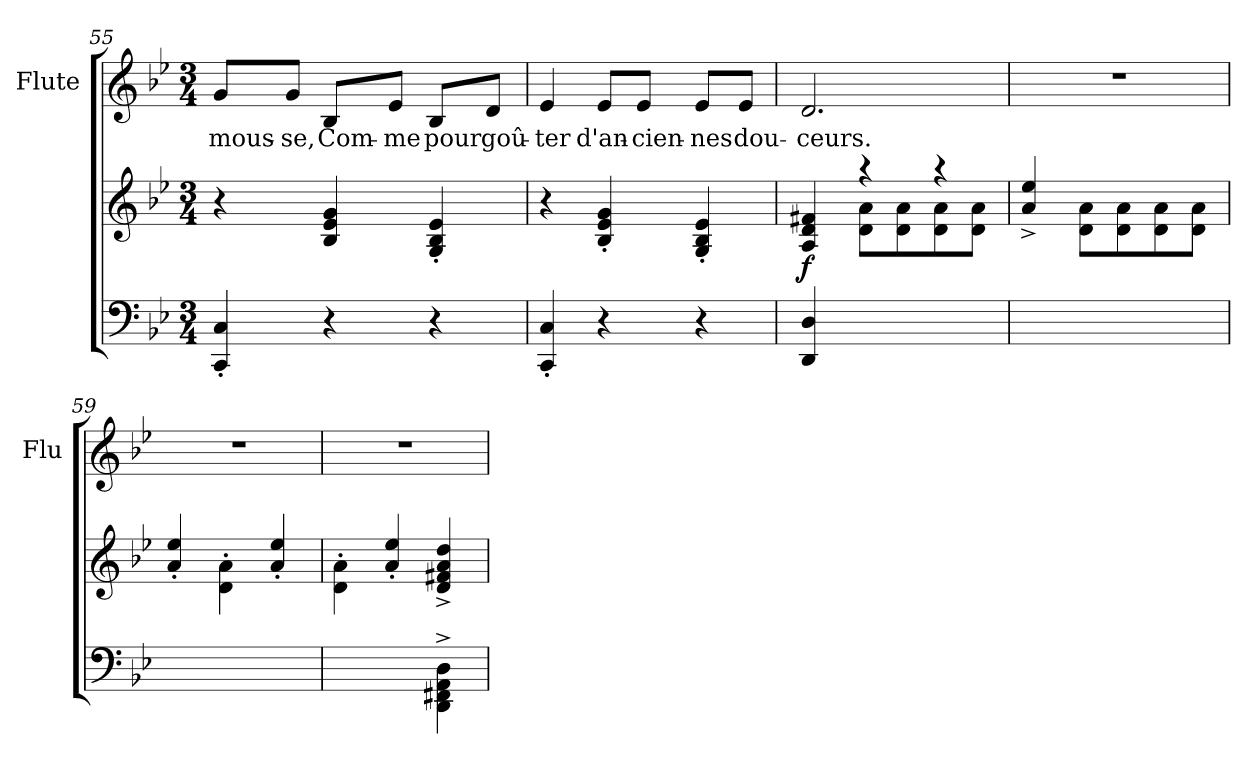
**kern	**kern	**dynam	**kern	**text
*part3	*part2	*part2	*part1	*part1
*staff3	*staff2	*staff2	*staff1	*staff1
*	*	*	*I"Flute	*
*	*	*	*I'Flu	*
*clefF4	*clefG2	*	*clefG2	*
*k[b-e-]	*k[b-e-]	*	*k[b-e-]	*
*B-:	*B-:	*	*B-:	*
*M3/4	*M3/4	*	*M3/4	*
=55	=55	=55	=55	=55
!	!	!	!	!LO:LY:b
4CC/'< 4C/'<	4r	.	8g/L	mous-
!	!	!	!	!LO:LY:b
.	.	.	8g/J	-se,
!	!	!	!	!LO:LY:b
4r	4B-/ 4e-/ 4g/	.	8B-/L	Com-
!	!	!	!	!LO:LY:b
.	.	.	8e-/J	-me
!	!	!	!	!LO:LY:b
4r	4G/'< 4B-/'< 4e-/'<	.	8B-/L	pour
!	!	!	!	!LO:LY:b
.	.	.	8d/J	goû-
!!LO:LB:g=z
=56	=56	=56	=56	=56
!	!	!	!	!LO:LY:b
4CC/'< 4C/'<	4r	.	4e-/	-ter
!	!	!	!	!LO:LY:b
4r	4B-/'< 4e-/'< 4g/'<	.	8e-/L	d'an-
!	!	!	!	!LO:LY:b
.	.	.	8e-/J	-cien-
!	!	!	!	!LO:LY:b
4r	4G/'< 4B-/'< 4e-/'<	.	8e-/L	-nes
!	!	!	!	!LO:LY:b
.	.	.	8e-/J	dou-
=57	=57	=57	=57	=57
*	*^	*	*	*
!	!	!	!LO:DY:b	!	!LO:LY:b
4DD/ 4D/	4A/ 4d/ 4f#X/	4ryy	f	2.d/	-ceurs.
2ryy	4raa	8d\ 8a\L	.	.	.
.	.	8d\ 8a\	.	.	.
.	4raa	8d\ 8a\	.	.	.
.	.	8d\ 8a\J	.	.	.
*	*v	*v	*	*	*
=58	=58	=58	=58	=58
2.ryy	4a/^> 4ee-/^>	.	2.r	.
.	8d\ 8a\L	.	.	.
.	8d\ 8a\	.	.	.
.	8d\ 8a\	.	.	.
.	8d\ 8a\J	.	.	.
=59	=59	=59	=59	=59
2.ryy	4a/'> 4ee-/'>	.	2.r	.
.	4d\'> 4a\'>	.	.	.
.	4a/'> 4ee-/'>	.	.	.
=60	=60	=60	=60	=60
4ryy	4d\'> 4a\'>	.	2.r	.
4ryy	4a/'> 4ee-/'>	.	.	.
4DD\^> 4FF#X\^> 4AA\^> 4D\^>	4d/^> 4f#X/^> 4a/^> 4dd/^>	.	.	.
=	=	=	=	=
*-	*-	*-	*-	*-
